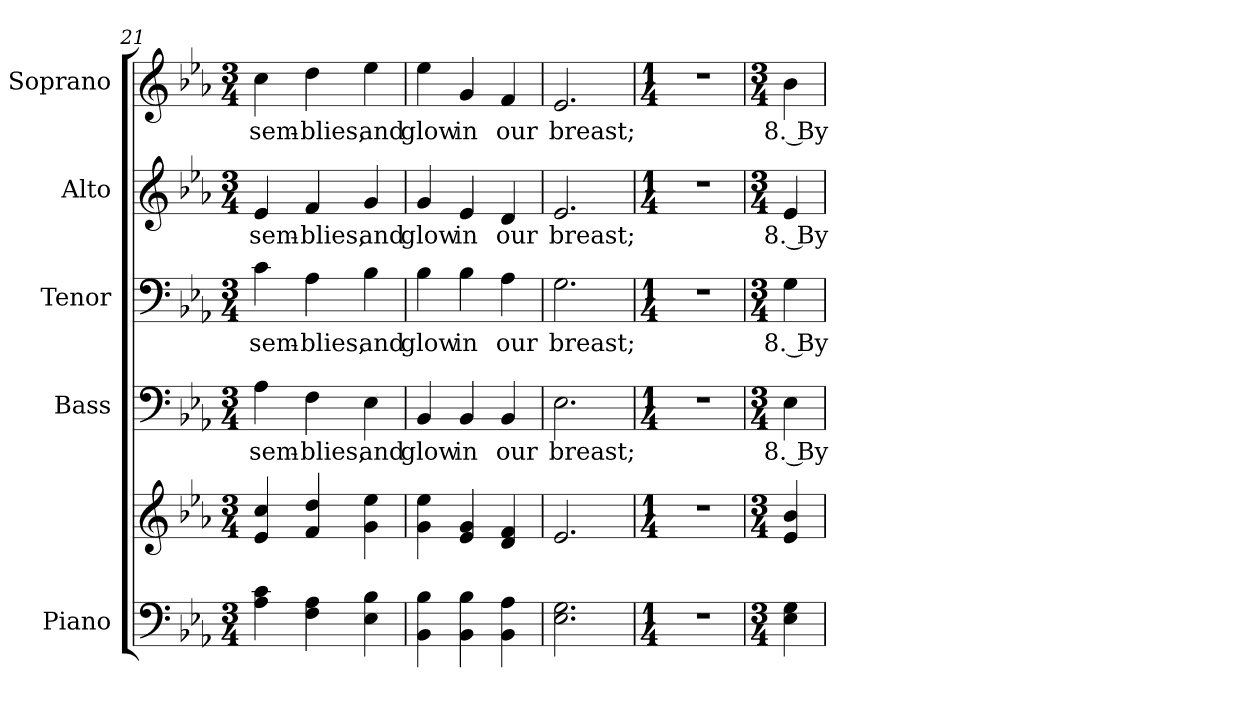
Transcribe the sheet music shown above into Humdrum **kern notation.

**kern	**kern	**kern	**text	**kern	**text	**kern	**text	**kern	**text
*part5	*part5	*part4	*part4	*part3	*part3	*part2	*part2	*part1	*part1
*staff6	*staff5	*staff4	*staff4	*staff3	*staff3	*staff2	*staff2	*staff1	*staff1
*I"Piano	*	*I"Bass	*	*I"Tenor	*	*I"Alto	*	*I"Soprano	*
*I'Pno.	*	*I'B.	*	*I'T.	*	*I'A.	*	*I'S.	*
!!LO:PB:g=z
*clefF4	*clefG2	*clefF4	*	*clefF4	*	*clefG2	*	*clefG2	*
*k[b-e-a-]	*k[b-e-a-]	*k[b-e-a-]	*	*k[b-e-a-]	*	*k[b-e-a-]	*	*k[b-e-a-]	*
*E-:	*E-:	*E-:	*	*E-:	*	*E-:	*	*E-:	*
*M3/4	*M3/4	*M3/4	*	*M3/4	*	*M3/4	*	*M3/4	*
=21	=21	=21	=21	=21	=21	=21	=21	=21	=21
!	!	!	!LO:LY:b:color=#000000	!	!	!	!	!	!
!	!	!	!	!	!LO:LY:b:color=#000000	!	!	!	!
!	!	!	!	!	!	!	!LO:LY:b:color=#000000	!	!
!	!	!	!	!	!	!	!	!	!LO:LY:b:color=#000000
4A-i\ 4ci	4e-i/ 4cci	4A-i\	-sem-	4ci\	-sem-	4e-i/	-sem-	4cci\	-sem-
!	!	!	!LO:LY:b:color=#000000	!	!	!	!	!	!
!	!	!	!	!	!LO:LY:b:color=#000000	!	!	!	!
!	!	!	!	!	!	!	!LO:LY:b:color=#000000	!	!
!	!	!	!	!	!	!	!	!	!LO:LY:b:color=#000000
4Fi\ 4A-i	4fi/ 4ddi	4Fi\	-blies,	4A-i\	-blies,	4fi/	-blies,	4ddi\	-blies,
!	!	!	!LO:LY:b:color=#000000	!	!	!	!	!	!
!	!	!	!	!	!LO:LY:b:color=#000000	!	!	!	!
!	!	!	!	!	!	!	!LO:LY:b:color=#000000	!	!
!	!	!	!	!	!	!	!	!	!LO:LY:b:color=#000000
4E-i\ 4B-i	4gi\ 4ee-i	4E-i\	and	4B-i\	and	4gi/	and	4ee-i\	and
=22	=22	=22	=22	=22	=22	=22	=22	=22	=22
!	!	!	!LO:LY:b:color=#000000	!	!	!	!	!	!
!	!	!	!	!	!LO:LY:b:color=#000000	!	!	!	!
!	!	!	!	!	!	!	!LO:LY:b:color=#000000	!	!
!	!	!	!	!	!	!	!	!	!LO:LY:b:color=#000000
4BB-i\ 4B-i	4gi\ 4ee-i	4BB-i/	glow	4B-i\	glow	4gi/	glow	4ee-i\	glow
!	!	!	!LO:LY:b:color=#000000	!	!	!	!	!	!
!	!	!	!	!	!LO:LY:b:color=#000000	!	!	!	!
!	!	!	!	!	!	!	!LO:LY:b:color=#000000	!	!
!	!	!	!	!	!	!	!	!	!LO:LY:b:color=#000000
4BB-i\ 4B-i	4e-i/ 4gi	4BB-i/	in	4B-i\	in	4e-i/	in	4gi/	in
!	!	!	!LO:LY:b:color=#000000	!	!	!	!	!	!
!	!	!	!	!	!LO:LY:b:color=#000000	!	!	!	!
!	!	!	!	!	!	!	!LO:LY:b:color=#000000	!	!
!	!	!	!	!	!	!	!	!	!LO:LY:b:color=#000000
4BB-i\ 4A-i	4di/ 4fi	4BB-i/	our	4A-i\	our	4di/	our	4fi/	our
=23	=23	=23	=23	=23	=23	=23	=23	=23	=23
!	!	!	!LO:LY:b:color=#000000	!	!	!	!	!	!
!	!	!	!	!	!LO:LY:b:color=#000000	!	!	!	!
!	!	!	!	!	!	!	!LO:LY:b:color=#000000	!	!
!	!	!	!	!	!	!	!	!	!LO:LY:b:color=#000000
2.E-i\ 2.Gi	2.e-i/	2.E-i\	breast;	2.Gi\	breast;	2.e-i/	breast;	2.e-i/	breast;
!!LO:PB:g=z
=24	=24	=24	=24	=24	=24	=24	=24	=24	=24
*M1/4	*M1/4	*M1/4	*	*M1/4	*	*M1/4	*	*M1/4	*
!LO:N:vis=1	!LO:N:vis=1	!LO:N:vis=1	!	!LO:N:vis=1	!	!LO:N:vis=1	!	!	!
4r	4r	4r	.	4r	.	4r	.	4r	.
=25	=25	=25	=25	=25	=25	=25	=25	=25	=25
*M3/4	*M3/4	*M3/4	*	*M3/4	*	*M3/4	*	*M3/4	*
!	!	!	!LO:LY:b:color=#000000	!	!	!	!	!	!
!	!	!	!	!	!LO:LY:b:color=#000000	!	!	!	!
!	!	!	!	!	!	!	!LO:LY:b:color=#000000	!	!
!	!	!	!	!	!	!	!	!	!LO:LY:b:color=#000000
4E-i\ 4Gi	4e-i/ 4b-i	4E-i\	8. By	4Gi\	8. By	4e-i/	8. By	4b-i\	8. By
=	=	=	=	=	=	=	=	=	=
*-	*-	*-	*-	*-	*-	*-	*-	*-	*-
